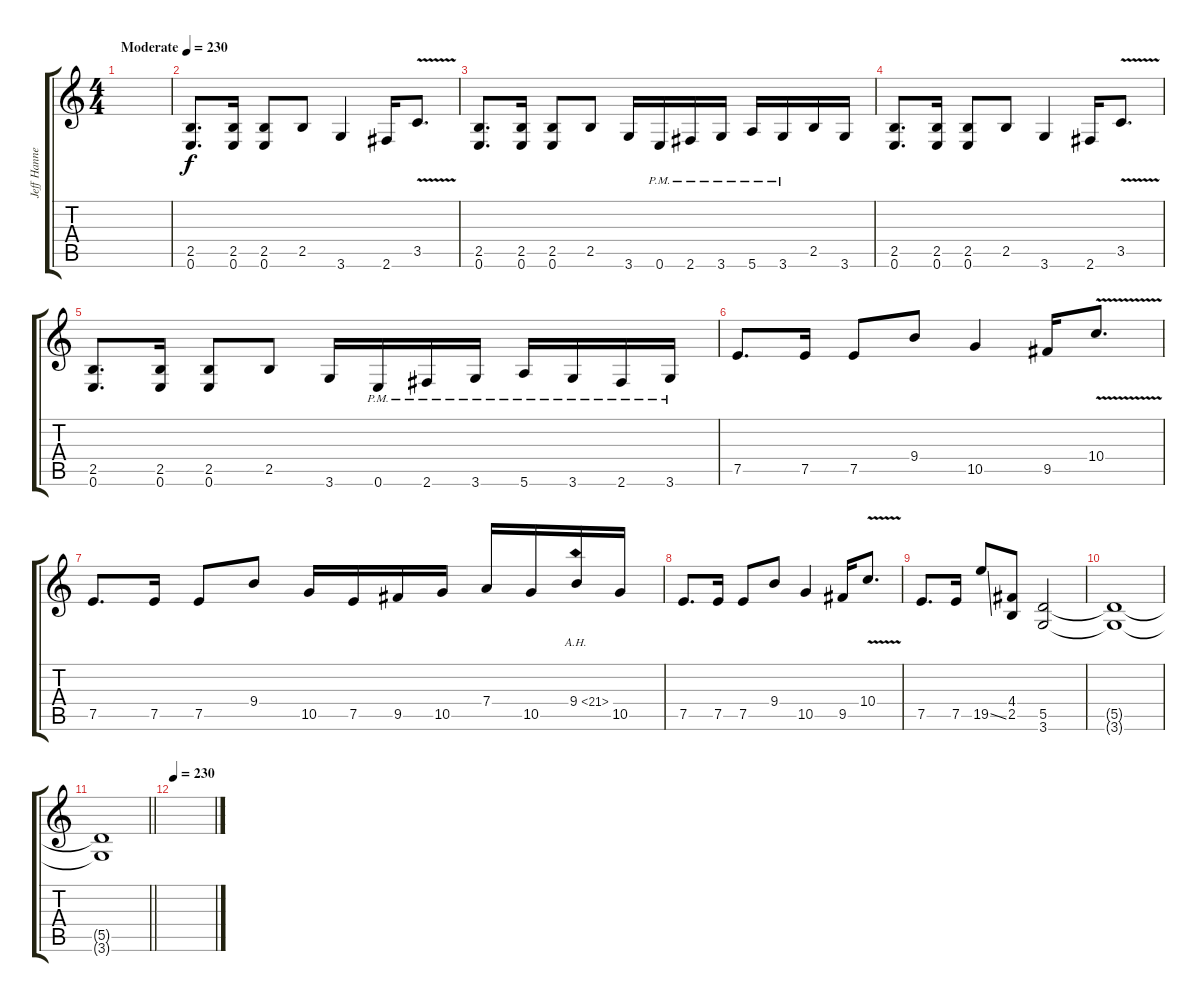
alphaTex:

\track ("Jeff Hanneman" "Jeff Hanne") {instrument overdrivenguitar}
\staff {score tabs}
\tuning (E4 B3 G3 D3 A2 E2) {hide}
\ts (4 4)
\tempo (230 "Moderate")
\tempo 75
\tempo (230 "Moderate")
\clef g2
\ks c
|
(2.5 0.6).8{d} (2.5 0.6).16 (2.5 0.6).8 2.5.8 3.6.4 2.6.16 3.5{v}.8{d} |
(2.5 0.6).8{d} (2.5 0.6).16 (2.5 0.6).8 2.5.8 3.6.16 0.6{pm}.16 2.6{pm}.16 3.6{pm}.16 5.6{pm}.16 3.6{pm}.16 2.5.16 3.6.16 |
(2.5 0.6).8{d} (2.5 0.6).16 (2.5 0.6).8 2.5.8 3.6.4 2.6.16 3.5{v}.8{d} |
(2.5 0.6).8{d} (2.5 0.6).16 (2.5 0.6).8 2.5.8 3.6.16 0.6{pm}.16 2.6{pm}.16 3.6{pm}.16 5.6{pm}.16 3.6{pm}.16 2.6{pm}.16 3.6{pm}.16 |
7.5.8{d} 7.5.16 7.5.8 9.4.8 10.5.4 9.5.16 10.4{v}.8{d} |
7.5.8{d} 7.5.16 7.5.8 9.4.8 10.5.16 7.5.16 9.5.16 10.5.16 7.4.16 10.5.16 9.4{ah 12}.16 10.5.16 |
7.5.8{d} 7.5.16 7.5.8 9.4.8 10.5.4 9.5.16 10.4{v}.8{d} |
7.5.8{d} 7.5.16 19.5{ss}.8 (4.4 2.5).8 (5.5 3.6).2 |
(5.5{t} 3.6{t}).1 |
\barLineRight lightlight
(5.5{t} 3.6{t}).1 |
\tempo 230
